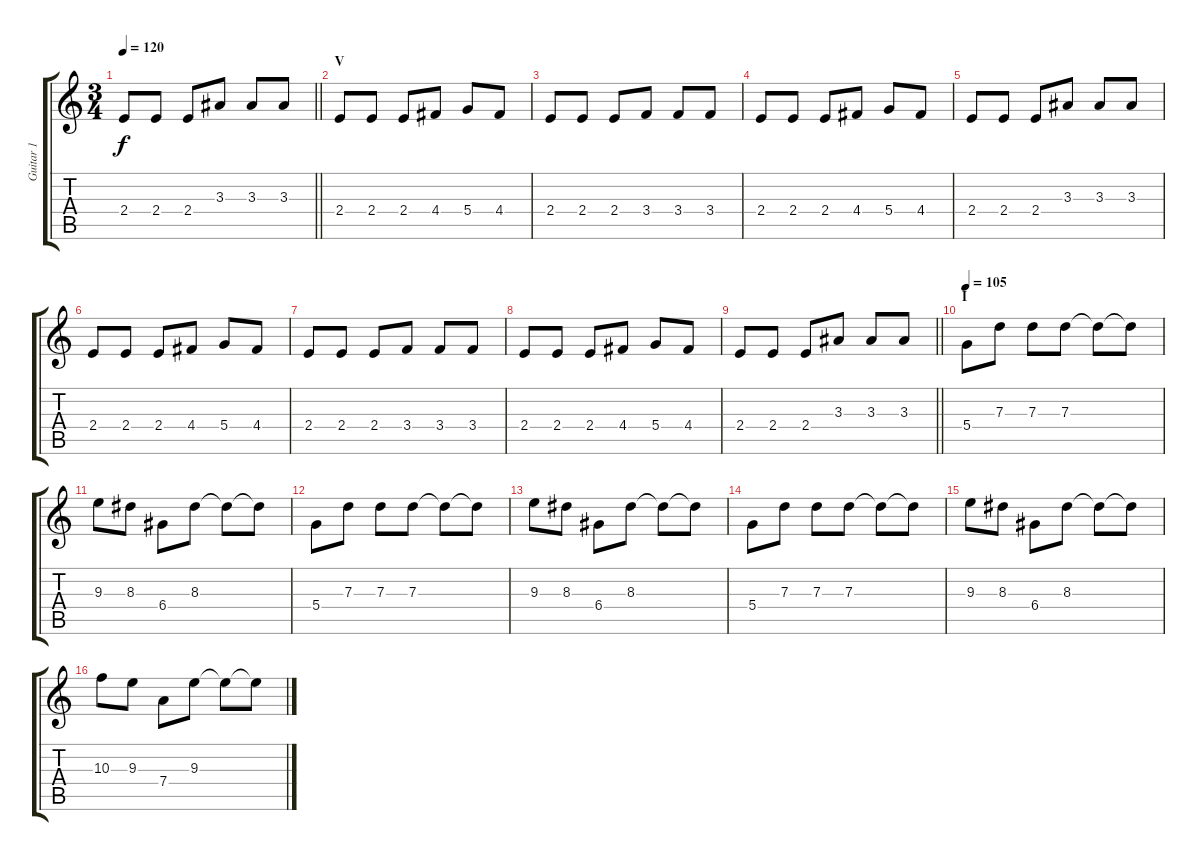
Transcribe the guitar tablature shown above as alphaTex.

\track ("Guitar 1" "Guitar 1") {instrument overdrivenguitar}
\staff {score tabs}
\tuning (E4 B3 G3 D3 A2 E2) {hide}
\ts (3 4)
\tempo 120
\clef g2
\barLineRight lightlight
\ks c
2.4.8{dy f} 2.4.8 2.4.8 3.3.8 3.3.8 3.3.8 |
\section ("" "V")
2.4.8 2.4.8 2.4.8 4.4.8 5.4.8 4.4.8 |
2.4.8 2.4.8 2.4.8 3.4.8 3.4.8 3.4.8 |
2.4.8 2.4.8 2.4.8 4.4.8 5.4.8 4.4.8 |
2.4.8 2.4.8 2.4.8 3.3.8 3.3.8 3.3.8 |
2.4.8 2.4.8 2.4.8 4.4.8 5.4.8 4.4.8 |
2.4.8 2.4.8 2.4.8 3.4.8 3.4.8 3.4.8 |
2.4.8 2.4.8 2.4.8 4.4.8 5.4.8 4.4.8 |
\barLineRight lightlight
2.4.8 2.4.8 2.4.8 3.3.8 3.3.8 3.3.8 |
\section ("" "I")
\tempo 105
5.4.8 7.3.8 7.3.8 7.3.8 7.3{t}.8 7.3{t}.8 |
9.3.8 8.3.8 6.4.8 8.3.8 8.3{t}.8 8.3{t}.8 |
5.4.8 7.3.8 7.3.8 7.3.8 7.3{t}.8 7.3{t}.8 |
9.3.8 8.3.8 6.4.8 8.3.8 8.3{t}.8 8.3{t}.8 |
5.4.8 7.3.8 7.3.8 7.3.8 7.3{t}.8 7.3{t}.8 |
9.3.8 8.3.8 6.4.8 8.3.8 8.3{t}.8 8.3{t}.8 |
10.3.8 9.3.8 7.4.8 9.3.8 9.3{t}.8 9.3{t}.8
